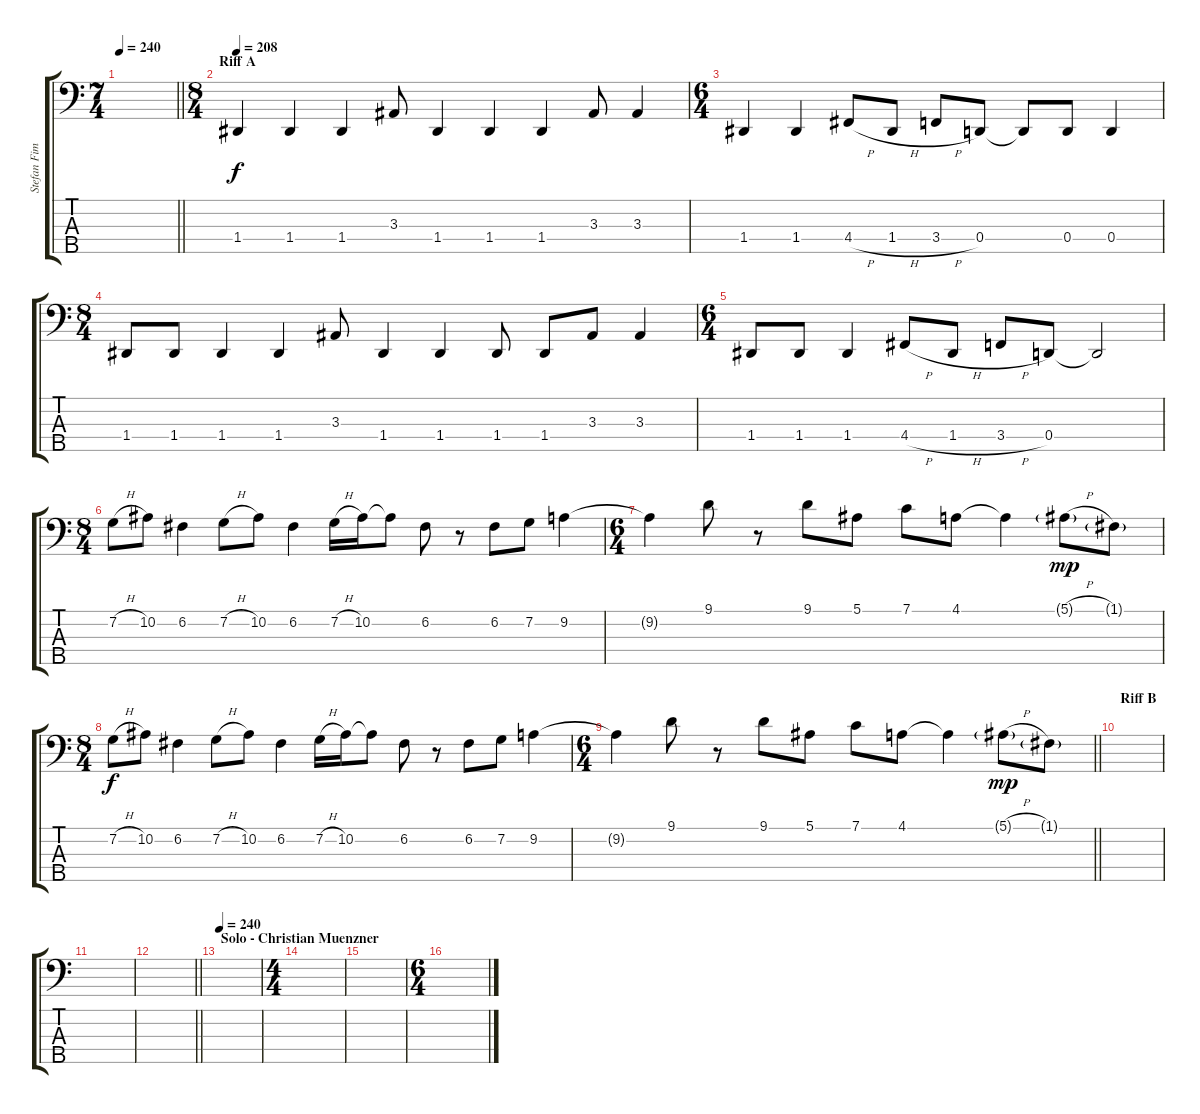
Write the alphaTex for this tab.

\track ("Stefan Fimmers" "Stefan Fim") {instrument electricbassfinger}
\staff {score tabs}
\tuning (F2 C2 G1 D1 A0) {hide}
\ts (7 4)
\tempo 240
\clef f4
\barLineRight lightlight
\ks c
|
\ts (8 4)
\section ("" "Riff A")
\tempo 208
1.4.4{dy f} 1.4.4 1.4.4 3.3.8 1.4.4 1.4.4 1.4.4 3.3.8 3.3.4 |
\ts (6 4)
1.4.4 1.4.4 4.4{h}.8 1.4{h}.8 3.4{h}.8 0.4.8 0.4{t}.8 0.4.8 0.4.4 |
\ts (8 4)
1.4.8 1.4.8 1.4.4 1.4.4 3.3.8 1.4.4 1.4.4 1.4.8 1.4.8 3.3.8 3.3.4 |
\ts (6 4)
1.4.8 1.4.8 1.4.4 4.4{h}.8 1.4{h}.8 3.4{h}.8 0.4.8 0.4{t}.2 |
\ts (8 4)
7.2{h}.8 10.2.8 6.2.4 7.2{h}.8 10.2.8 6.2.4 7.2{h}.16 10.2.16 10.2{t}.8 6.2.8 r.8 6.2.8 7.2.8 9.2.4 |
\ts (6 4)
9.2{t}.4 9.1.8 r.8 9.1.8 5.1.8 7.1.8 4.1.8 4.1{t}.4 5.1{h g}.8{dy mp} 1.1{g}.8 |
\ts (8 4)
7.2{h}.8{dy f} 10.2.8 6.2.4 7.2{h}.8 10.2.8 6.2.4 7.2{h}.16 10.2.16 10.2{t}.8 6.2.8 r.8 6.2.8 7.2.8 9.2.4 |
\ts (6 4)
\barLineRight lightlight
9.2{t}.4 9.1.8 r.8 9.1.8 5.1.8 7.1.8 4.1.8 4.1{t}.4 5.1{h g}.8{dy mp} 1.1{g}.8 |
\section ("" "Riff B")
|
|
\barLineRight lightlight
|
\section ("" "Solo - Christian Muenzner")
\tempo 240
|
\ts (4 4)
|
|
\ts (6 4)
